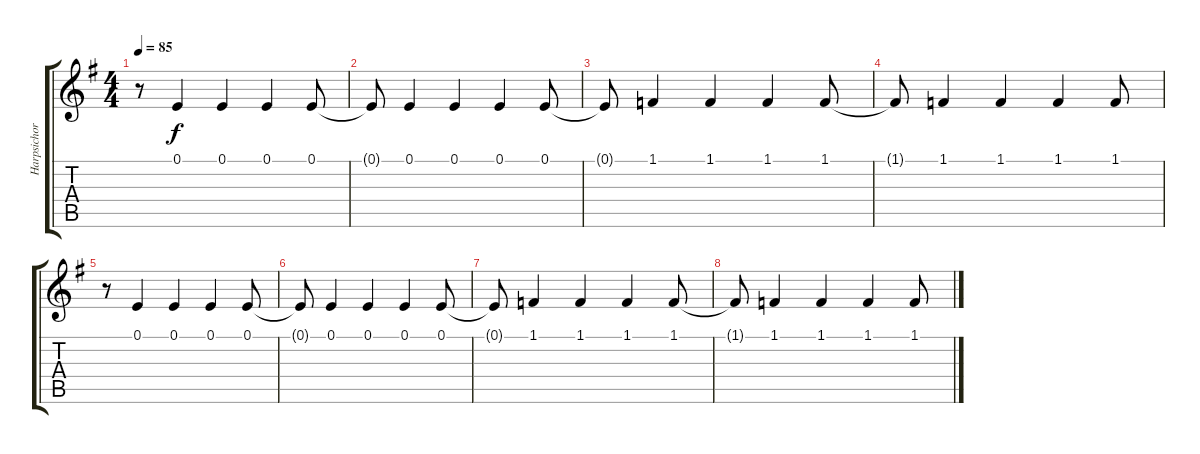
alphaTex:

\track ("Harpsichord" "Harpsichor") {instrument harpsichord}
\staff {score tabs}
\tuning (E4 B3 G3 D3 A2 E2) {hide}
\ts (4 4)
\tempo 85
\clef g2
\ks g
r.8{dy f} 0.1.4 0.1.4 0.1.4 0.1.8 |
0.1{t}.8 0.1.4 0.1.4 0.1.4 0.1.8 |
0.1{t}.8 1.1.4 1.1.4 1.1.4 1.1.8 |
1.1{t}.8 1.1.4 1.1.4 1.1.4 1.1.8 |
r.8 0.1.4 0.1.4 0.1.4 0.1.8 |
0.1{t}.8 0.1.4 0.1.4 0.1.4 0.1.8 |
0.1{t}.8 1.1.4 1.1.4 1.1.4 1.1.8 |
1.1{t}.8 1.1.4 1.1.4 1.1.4 1.1.8
